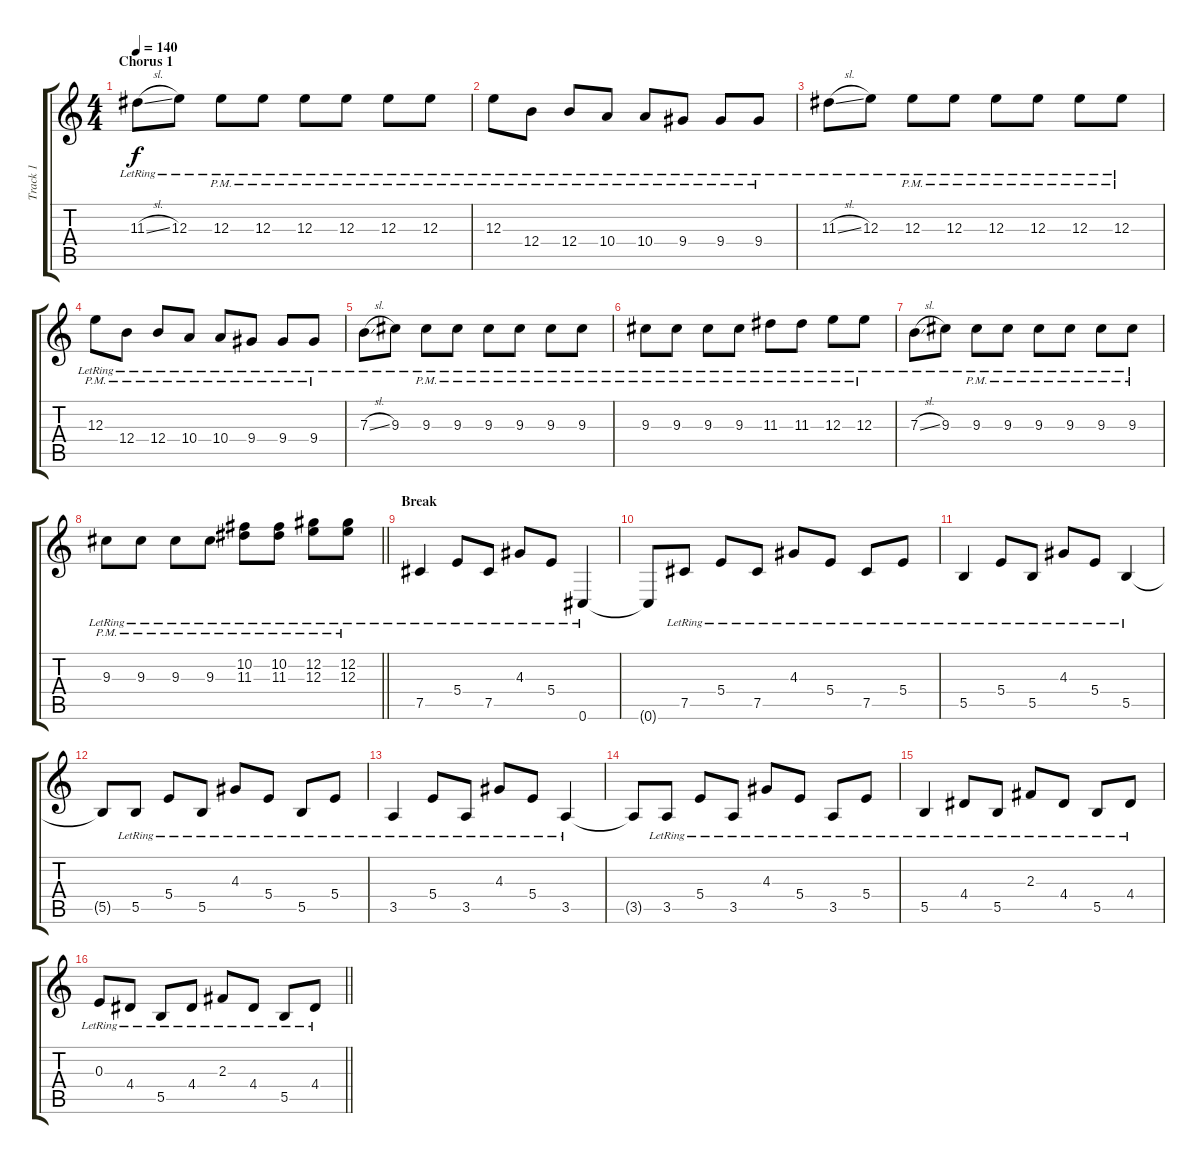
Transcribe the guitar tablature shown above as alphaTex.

\track ("Track 1" "Track 1") {instrument acousticguitarsteel}
\staff {score tabs}
\tuning (Db4 Ab3 E3 B2 Gb2 Db2) {hide}
\ts (4 4)
\section ("" "Chorus 1")
\tempo 140
\clef g2
\ks c
11.3{sl lr}.8{dy f instrument acousticguitarnylon} 12.3{lr}.8 12.3{pm lr}.8 12.3{pm lr}.8 12.3{pm lr}.8 12.3{pm lr}.8 12.3{pm lr}.8 12.3{pm lr}.8 |
12.3{pm lr}.8 12.4{pm lr}.8 12.4{pm lr}.8 10.4{pm lr}.8 10.4{pm lr}.8 9.4{pm lr}.8 9.4{pm lr}.8 9.4{pm lr}.8 |
11.3{sl lr}.8 12.3{lr}.8 12.3{pm lr}.8 12.3{pm lr}.8 12.3{pm lr}.8 12.3{pm lr}.8 12.3{pm lr}.8 12.3{pm lr}.8 |
12.3{pm lr}.8 12.4{pm lr}.8 12.4{pm lr}.8 10.4{pm lr}.8 10.4{pm lr}.8 9.4{pm lr}.8 9.4{pm lr}.8 9.4{pm lr}.8 |
7.3{sl lr}.8 9.3{lr}.8 9.3{pm lr}.8 9.3{pm lr}.8 9.3{pm lr}.8 9.3{pm lr}.8 9.3{pm lr}.8 9.3{pm lr}.8 |
9.3{pm lr}.8 9.3{pm lr}.8 9.3{pm lr}.8 9.3{pm lr}.8 11.3{pm lr}.8 11.3{pm lr}.8 12.3{pm lr}.8 12.3{pm lr}.8 |
7.3{sl lr}.8 9.3{lr}.8 9.3{pm lr}.8 9.3{pm lr}.8 9.3{pm lr}.8 9.3{pm lr}.8 9.3{pm lr}.8 9.3{pm lr}.8 |
\barLineRight lightlight
9.3{pm lr}.8 9.3{pm lr}.8 9.3{pm lr}.8 9.3{pm lr}.8 (10.2{pm lr} 11.3{pm lr}).8 (10.2{pm lr} 11.3{pm lr}).8 (12.2{pm lr} 12.3{pm lr}).8 (12.2{pm lr} 12.3{pm lr}).8 |
\section ("" "Break")
7.5{lr}.4{instrument electricguitarjazz} 5.4{lr}.8 7.5{lr}.8 4.3{lr}.8 5.4{lr}.8 0.6{lr}.4 |
0.6{t}.8 7.5{lr}.8 5.4{lr}.8 7.5{lr}.8 4.3{lr}.8 5.4{lr}.8 7.5{lr}.8 5.4{lr}.8 |
5.5{lr}.4 5.4{lr}.8 5.5{lr}.8 4.3{lr}.8 5.4{lr}.8 5.5{lr}.4 |
5.5{t}.8 5.5{lr}.8 5.4{lr}.8 5.5{lr}.8 4.3{lr}.8 5.4{lr}.8 5.5{lr}.8 5.4{lr}.8 |
3.5{lr}.4 5.4{lr}.8 3.5{lr}.8 4.3{lr}.8 5.4{lr}.8 3.5{lr}.4 |
3.5{t}.8 3.5{lr}.8 5.4{lr}.8 3.5{lr}.8 4.3{lr}.8 5.4{lr}.8 3.5{lr}.8 5.4{lr}.8 |
5.5{lr}.4 4.4{lr}.8 5.5{lr}.8 2.3{lr}.8 4.4{lr}.8 5.5{lr}.8 4.4{lr}.8 |
\barLineRight lightlight
0.3{lr}.8 4.4{lr}.8 5.5{lr}.8 4.4{lr}.8 2.3{lr}.8 4.4{lr}.8 5.5{lr}.8 4.4{lr}.8
